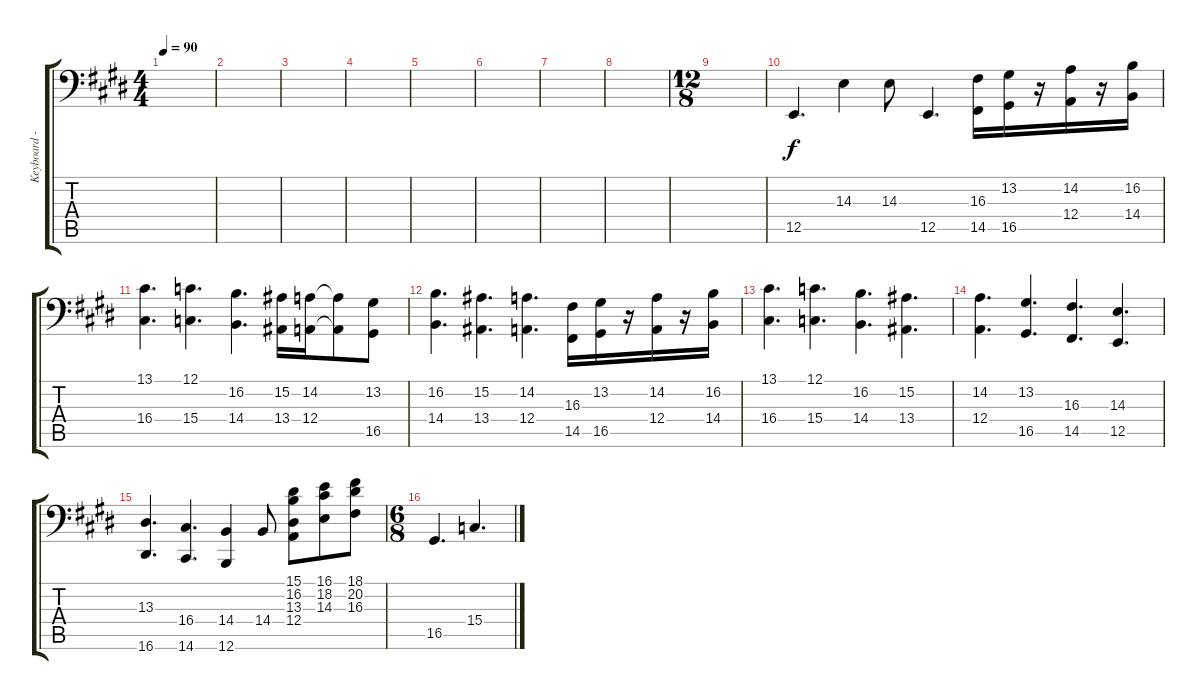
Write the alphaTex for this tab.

\track ("Keyboard - Jordan Rudess" "Keyboard -") {instrument acousticgrandpiano}
\staff {score tabs}
\tuning (C3 G2 D2 A1 E1 B0) {hide}
\ts (4 4)
\tempo 90
\clef f4
\ks e
|
|
|
|
|
|
|
|
\ts (12 8)
|
12.5.4{d instrument stringensemble1} 14.3.4 14.3.8 12.5.4{d} (16.3 14.5).16 (13.2 16.5).16 r.16 (14.2 12.4).16 r.16 (16.2 14.4).16 |
(13.1 16.4).4{d} (12.1 15.4).4{d} (16.2 14.4).4{d} (15.2 13.4).16 (14.2 12.4).16 (14.2{t} 12.4{t}).8 (13.2 16.5).8 |
(16.2 14.4).4{d} (15.2 13.4).4{d} (14.2 12.4).4{d} (16.3 14.5).16 (13.2 16.5).16 r.16 (14.2 12.4).16 r.16 (16.2 14.4).16 |
(13.1 16.4).4{d} (12.1 15.4).4{d} (16.2 14.4).4{d} (15.2 13.4).4{d} |
(14.2 12.4).4{d} (13.2 16.5).4{d} (16.3 14.5).4{d} (14.3 12.5).4{d instrument pad4choir} |
(13.3 16.6).4{d} (16.4 14.6).4{d} (14.4 12.6).4 14.4.8 (15.1 16.2 13.3 12.4).8 (16.1 18.2 14.3).8 (18.1 20.2 16.3).8 |
\ts (6 8)
16.5.4{d} 15.4.4{d}
